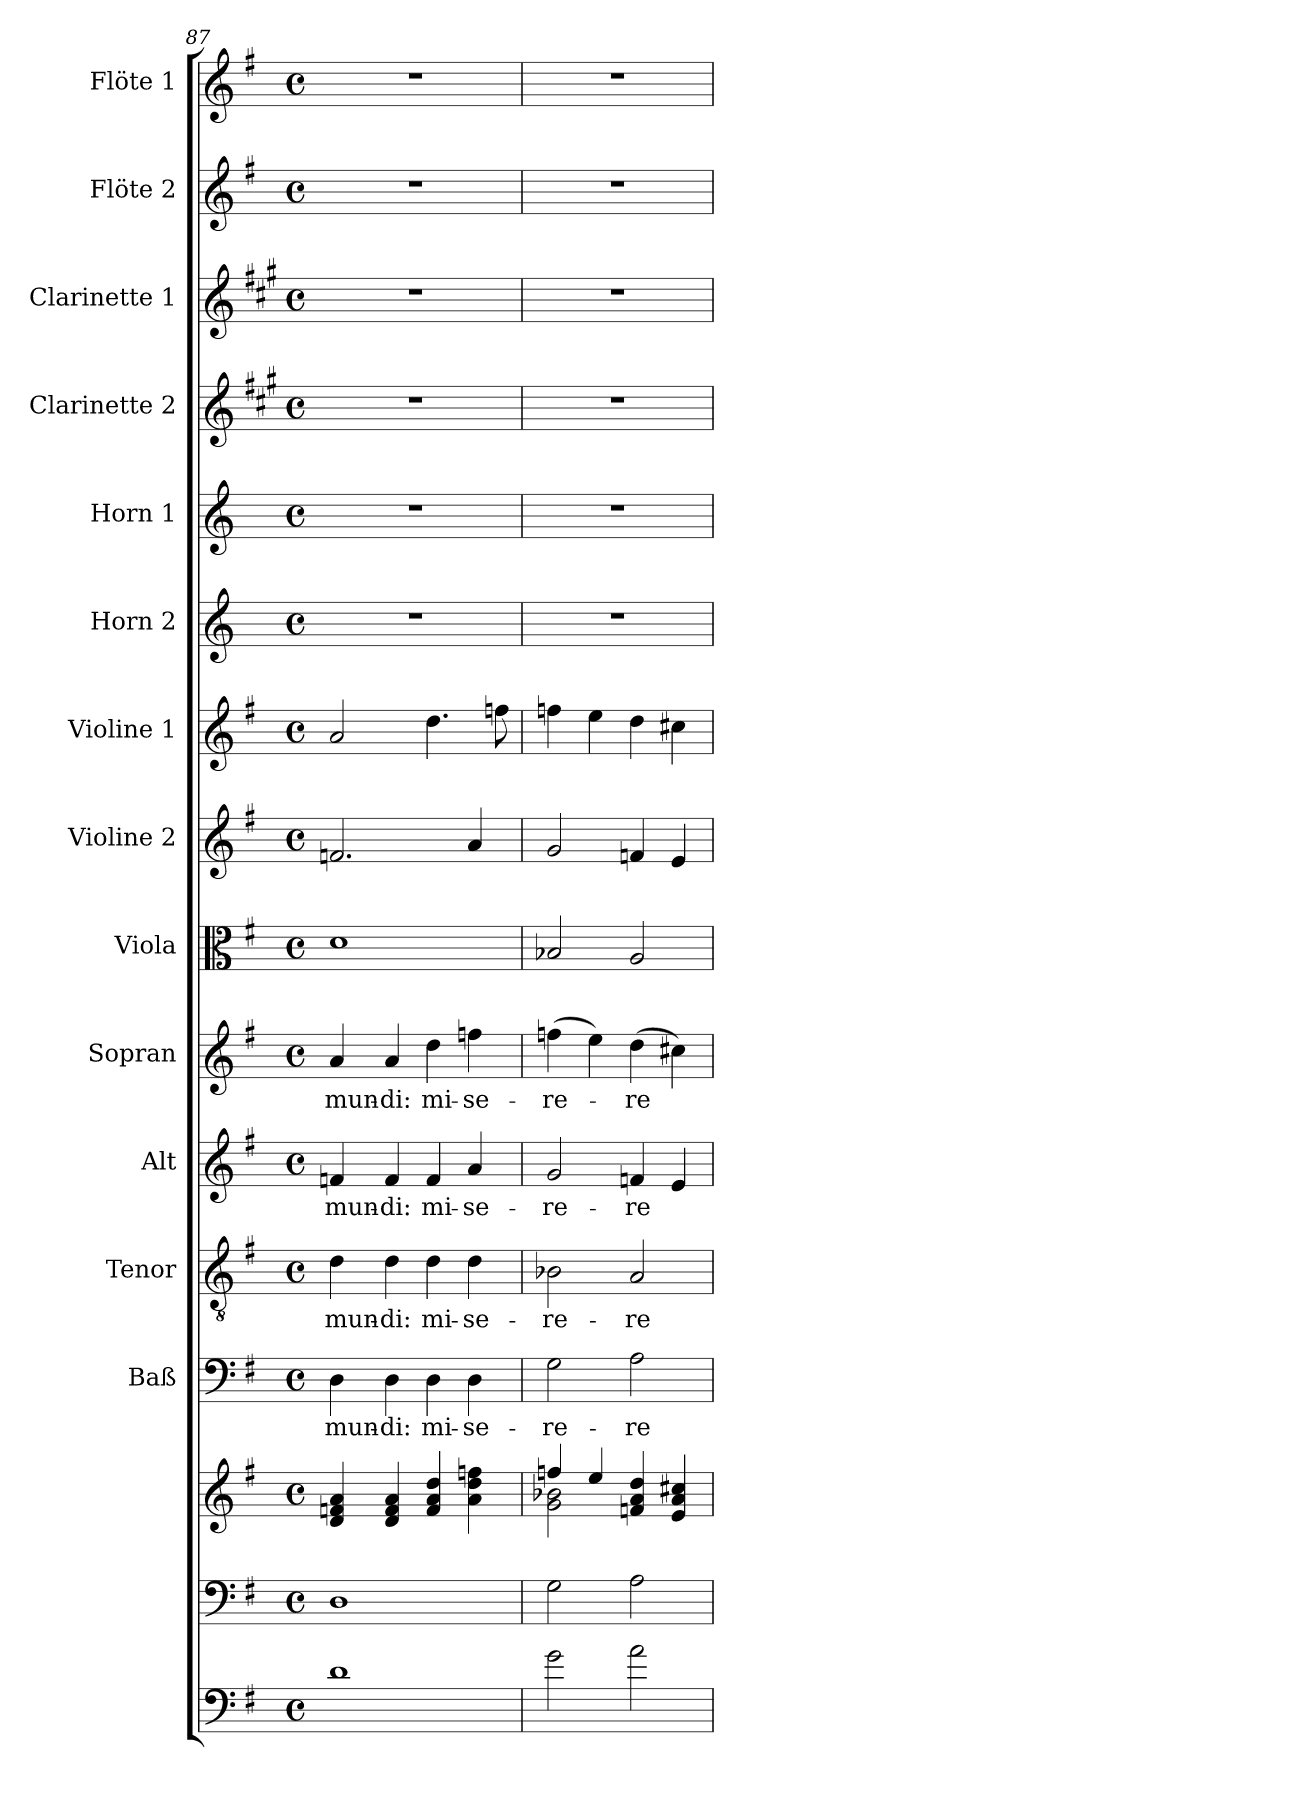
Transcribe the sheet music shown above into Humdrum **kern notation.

**kern	**kern	**kern	**kern	**text	**kern	**text	**kern	**text	**kern	**text	**kern	**kern	**kern	**kern	**kern	**kern	**kern	**kern	**kern
*part15	*part14	*part14	*part13	*part13	*part12	*part12	*part11	*part11	*part10	*part10	*part9	*part8	*part7	*part6	*part5	*part4	*part3	*part2	*part1
*staff16	*staff15	*staff14	*staff13	*staff13	*staff12	*staff12	*staff11	*staff11	*staff10	*staff10	*staff9	*staff8	*staff7	*staff6	*staff5	*staff4	*staff3	*staff2	*staff1
*	*	*	*I"Baß	*	*I"Tenor	*	*I"Alt	*	*I"Sopran	*	*I"Viola	*I"Violine 2	*I"Violine 1	*I"Horn 2	*I"Horn 1	*I"Clarinette 2	*I"Clarinette 1	*I"Flöte 2	*I"Flöte 1
*	*	*	*I'Baß	*	*I'Ten	*	*I'Alt	*	*I'Sop	*	*I'Vla.	*I'Vln. 2	*I'Vln. 1	*I'Hrn. 2	*I'Hrn. 1	*I'Cl. 2	*I'Cl. 1	*I'Fl. 2	*I'Fl. 1
*clefF4	*clefF4	*clefG2	*clefF4	*	*clefGv2	*	*clefG2	*	*clefG2	*	*clefC3	*clefG2	*clefG2	*clefG2	*clefG2	*clefG2	*clefG2	*clefG2	*clefG2
*ITrd7c12	*	*	*	*	*	*	*	*	*	*	*	*	*	*ITrd3c5	*ITrd3c5	*ITrd1c2	*ITrd1c2	*	*
*k[f#]	*k[f#]	*k[f#]	*k[f#]	*	*k[f#]	*	*k[f#]	*	*k[f#]	*	*k[f#]	*k[f#]	*k[f#]	*k[f#]	*k[f#]	*k[f#]	*k[f#]	*k[f#]	*k[f#]
*G:	*G:	*G:	*G:	*	*G:	*	*G:	*	*G:	*	*G:	*G:	*G:	*G:	*G:	*G:	*G:	*G:	*G:
*M4/4	*M4/4	*M4/4	*M4/4	*	*M4/4	*	*M4/4	*	*M4/4	*	*M4/4	*M4/4	*M4/4	*M4/4	*M4/4	*M4/4	*M4/4	*M4/4	*M4/4
*met(c)	*met(c)	*met(c)	*met(c)	*	*met(c)	*	*met(c)	*	*met(c)	*	*met(c)	*met(c)	*met(c)	*met(c)	*met(c)	*met(c)	*met(c)	*met(c)	*met(c)
=87	=87	=87	=87	=87	=87	=87	=87	=87	=87	=87	=87	=87	=87	=87	=87	=87	=87	=87	=87
!	!	!	!	!LO:LY:b	!	!LO:LY:b	!	!LO:LY:b	!	!LO:LY:b	!	!	!	!	!	!	!	!	!
1D	1D	4d/ 4fn/ 4a/	4D\	mun-	4d\	mun-	4fn/	mun-	4a/	mun-	1d	2.fn/	2a/	1r	1r	1r	1r	1r	1r
!	!	!	!	!LO:LY:b	!	!LO:LY:b	!	!LO:LY:b	!	!LO:LY:b	!	!	!	!	!	!	!	!	!
.	.	4d/ 4f/ 4a/	4D\	-di:	4d\	-di:	4f/	-di:	4a/	-di:	.	.	.	.	.	.	.	.	.
!	!	!	!	!LO:LY:b	!	!LO:LY:b	!	!LO:LY:b	!	!LO:LY:b	!	!	!	!	!	!	!	!	!
.	.	4f/ 4a/ 4dd/	4D\	mi-	4d\	mi-	4f/	mi-	4dd\	mi-	.	.	4.dd\	.	.	.	.	.	.
!	!	!	!	!LO:LY:b	!	!LO:LY:b	!	!LO:LY:b	!	!LO:LY:b	!	!	!	!	!	!	!	!	!
.	.	4a\ 4dd\ 4ffn\	4D\	-se-	4d\	-se-	4a/	-se-	4ffn\	-se-	.	4a/	.	.	.	.	.	.	.
.	.	.	.	.	.	.	.	.	.	.	.	.	8ffn\	.	.	.	.	.	.
=88	=88	=88	=88	=88	=88	=88	=88	=88	=88	=88	=88	=88	=88	=88	=88	=88	=88	=88	=88
*	*	*^	*	*	*	*	*	*	*	*	*	*	*	*	*	*	*	*	*
!	!	!	!	!	!LO:LY:b	!	!LO:LY:b	!	!LO:LY:b	!	!LO:LY:b	!	!	!	!	!	!	!	!	!
2G\	2G\	4ffn/	2g\ 2b-X\	2G\	-re-	2B-X\	-re-	2g/	-re-	(>4ffn\	-re-	2B-X/	2g/	4ffn\	1r	1r	1r	1r	1r	1r
.	.	4ee/	.	.	.	.	.	.	.	4ee\)	.	.	.	4ee\	.	.	.	.	.	.
!	!	!	!	!	!LO:LY:b	!	!LO:LY:b	!	!LO:LY:b	!	!LO:LY:b	!	!	!	!	!	!	!	!	!
2A\	2A\	4fn/ 4a/ 4dd/	2ryy	2A\	-re	2A/	-re	4fn/	-re	(>4dd\	-re	2A/	4fn/	4dd\	.	.	.	.	.	.
.	.	4e/ 4a/ 4cc#X/	.	.	.	.	.	4e/	.	4cc#X\)	.	.	4e/	4cc#X\	.	.	.	.	.	.
*	*	*v	*v	*	*	*	*	*	*	*	*	*	*	*	*	*	*	*	*	*
=	=	=	=	=	=	=	=	=	=	=	=	=	=	=	=	=	=	=	=
*-	*-	*-	*-	*-	*-	*-	*-	*-	*-	*-	*-	*-	*-	*-	*-	*-	*-	*-	*-
